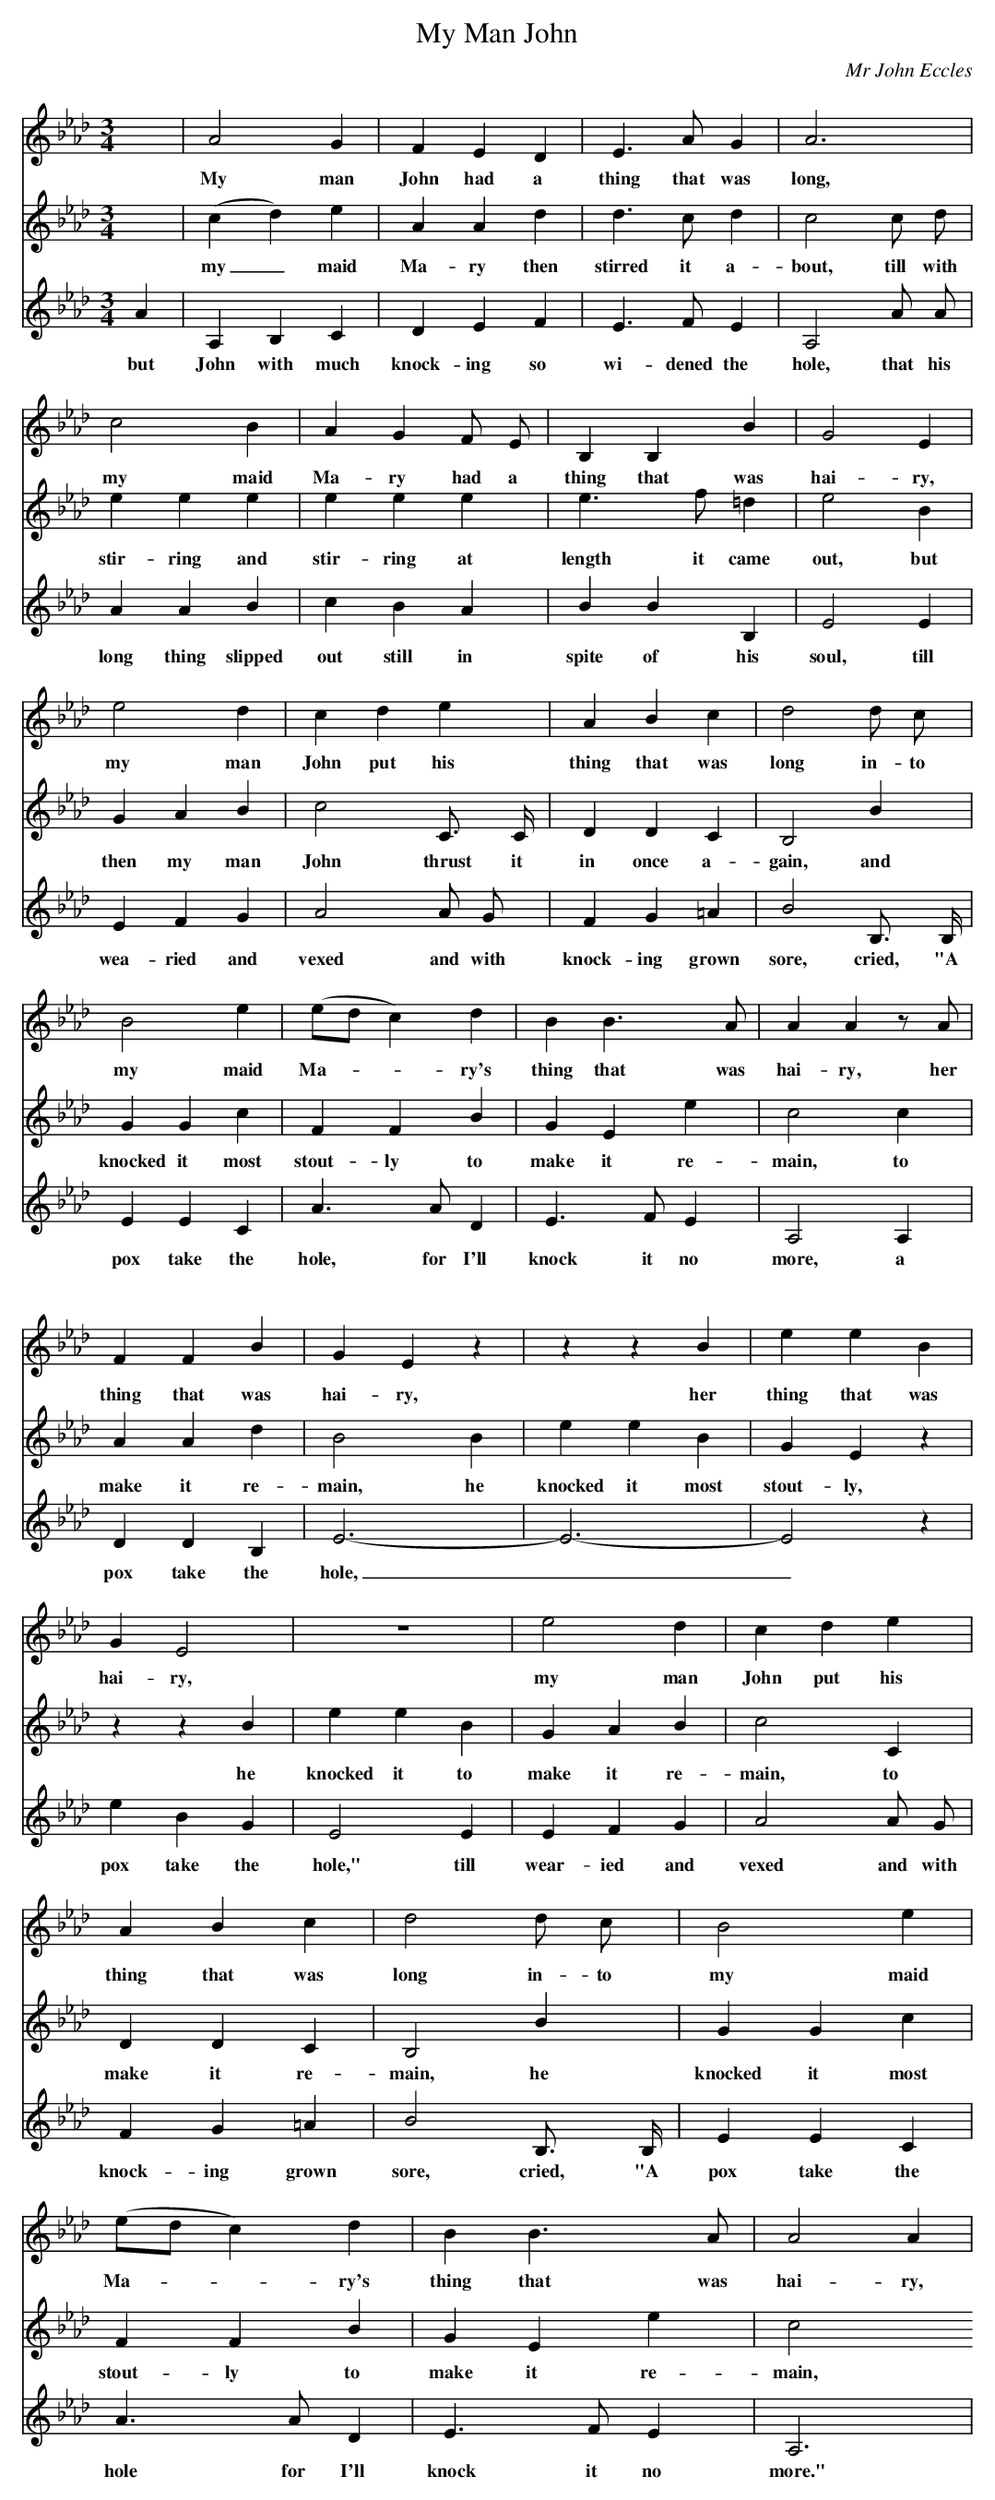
X:1
T:My Man John
C:Mr John Eccles
M:3/4
L:1/4
K:Ab
V:1
x|A2G|FED|E>AG|A3|c2B|AGF/ E/|B,B,B|G2E|e2d|cde|ABc|d2d/ c/|B2e|(e/d/c)d|BB>A|AAz/A/|
w:My man John had a thing that was long, my maid Ma-ry had a thing that was hai-ry, my man John put his thing that was long in-to my maid Ma---ry's thing that was hai-ry, her
FFB|GEz|zzB|eeB|GE2|Z|e2d|cde|ABc|d2d/ c/|B2e|(e/d/c)d|BB>A|A2A|
w:thing that was hai-ry, her thing that was hai-ry, my man John put his thing that was long in-to my maid Ma---ry's thing that was hai-ry,
V:2
x|(cd)e|AAd|d>cd|c2c/ d/|eee|eee|e>f=d|e2B|GAB|c2C/> C/|DDC|B,2B|GGc|FFB|GEe|c2c|
w:my_ maid Ma-ry then stirred it a-bout, till with stir-ring and stir-ring at length it came out, but then my man John thrust it in once a-gain, and knocked it most stout-ly to make it re-main, to
AAd|B2B|eeB|GEz|zzB|eeB|GAB|c2C|DDC|B,2B|GGc|FFB|GEe|c2x
w:make it re-main, he knocked it most stout-ly, he knocked it to make it re-main, to make it re-main, he knocked it most stout-ly to make it re-main,
V:3
A|A,B,C|DEF|E>FE|A,2A/ A/|AAB|cBA|BBB,|E2E|EFG|A2A/ G/|FG=A|B2B,/> B,/|EEC|A>AD|
w:but John with much knock-ing so wi-dened the hole, that his long thing slipped out still in spite of his soul, till wea-ried and vexed and with knock-ing grown sore, cried, "A pox take the hole, for I'll
E>FE|A,2A,|DDB,|E3-|E3-|E2z|eBG|E2E|EFG|A2A/ G/|FG=A|B2B,/> B,/|EEC|A>AD|E>FE|A,3|
w:knock it no more, a pox take the hole,__ pox take the hole," till wear-ied and vexed and with knock-ing grown sore, cried, "A pox take the hole for I'll knock it no more."
